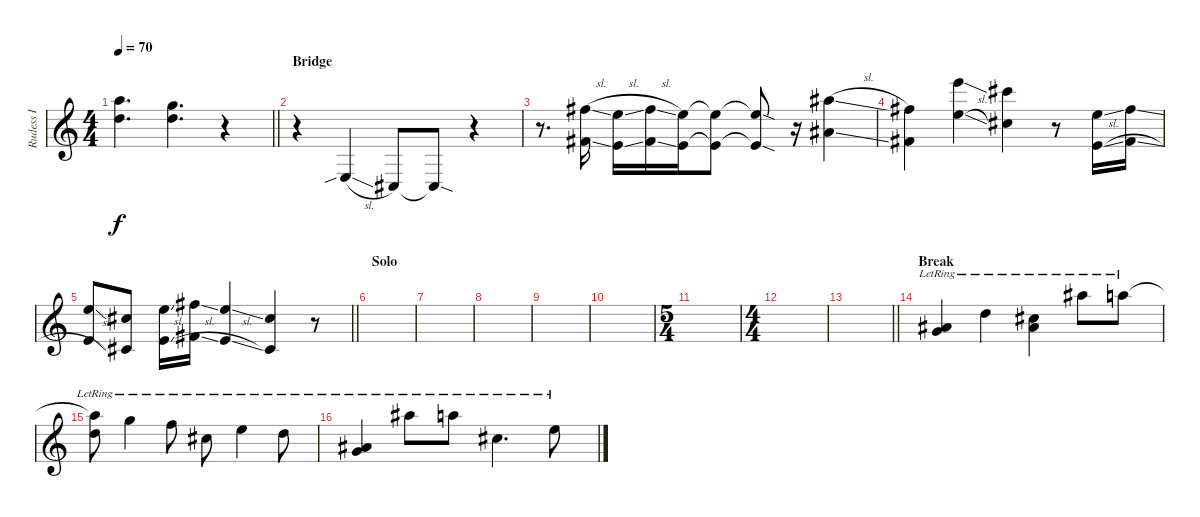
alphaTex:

\track ("Rudess I" "Rudess I") {instrument lead1square}
\staff {score}
\tuning (E4 B3 G3 D3 A2 E2) {hide}
\ts (4 4)
\tempo 70
\clef g2
\barLineRight lightlight
\ks c
(17.1 15.2).4{d dy f} (15.1 15.2).4{d} r.4 |
\section ("" "Bridge")
r.4{volume 15 instrument synthstrings1} 7.5{sib sl}.4 4.5.8 4.5{sod t}.8 r.4 |
r.8{d} (2.1{sl} 19.2{sl}).16 (0.1{sl} 17.2{sl}).16 (2.1{sl} 19.2{sl}).16 (0.1 17.2).16 (0.1{t} 17.2{t}).8 (0.1{sod t} 17.2{sod t}).8 r.16 (6.1{sl} 23.2{sl}).4 |
(2.1 19.2).4 (24.1{sl} 17.2{sl}).4 (21.1 14.2).4 r.8 (12.1{sl} 5.2{sl}).16 (14.1{sl} 7.2{sl}).16 |
\barLineRight lightlight
(12.1{sl} 5.2{sl}).8 (9.1 2.2).8 (12.1{sl} 5.2{sl}).16 (14.1{sl} 7.2{sl}).16 (12.1{sl} 5.2{sl}).4 (9.1 2.2).4{volume 0} r.8 |
\section ("" "Solo")
|
|
|
|
|
\ts (5 4)
|
\ts (4 4)
|
\barLineRight lightlight
|
\section ("" "Break")
(3.1{lr} 11.2{lr}).4{volume 13 instrument voiceoohs} 10.1{lr}.4 (9.1{lr} 11.2{lr}).4 18.1{lr}.8 17.1{lr}.8 |
(17.1{t} 15.2{lr}).8 15.1{lr}.4 13.1{lr}.8 9.1{lr}.8 12.1{lr}.4 10.1{lr}.8 |
(6.1{lr} 8.2{lr}).4 18.1{lr}.8 17.1{lr}.8 9.1{lr}.4{d} 12.1{lr}.8
